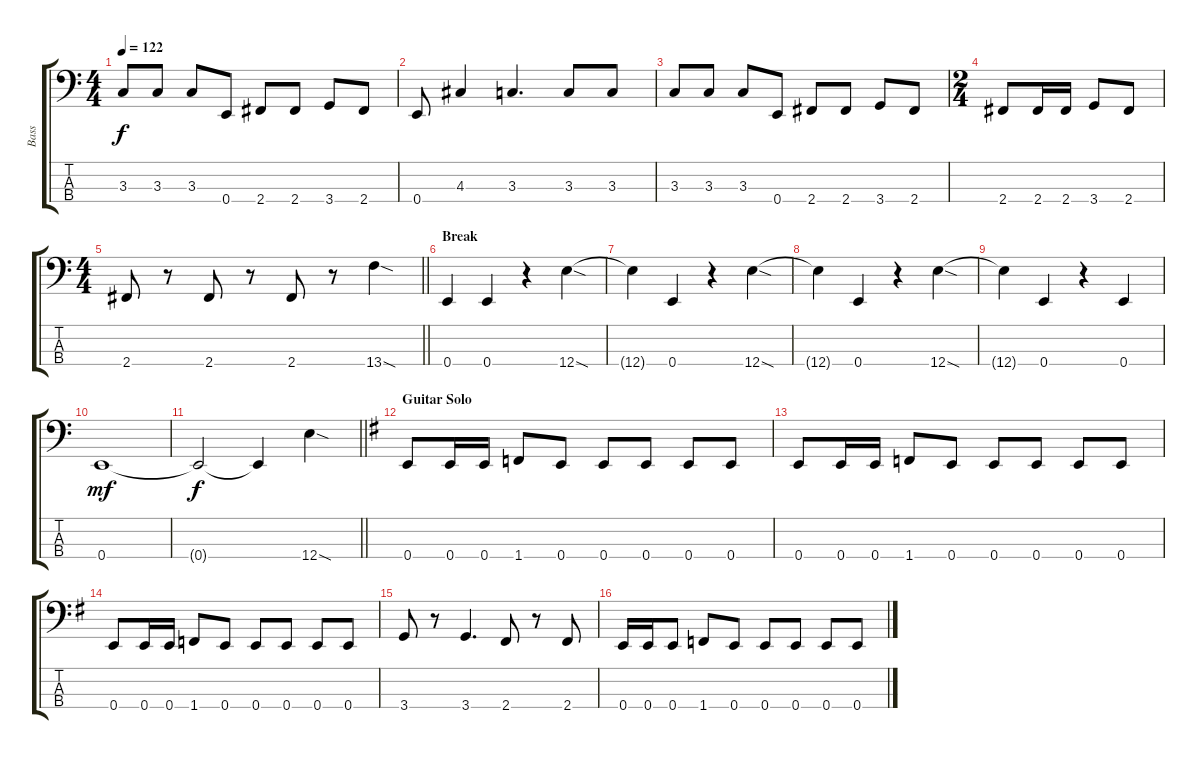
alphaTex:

\track ("Bass" "Bass") {instrument electricbasspick}
\staff {score tabs}
\tuning (G2 D2 A1 E1) {hide}
\ts (4 4)
\tempo 122
\clef f4
\ks c
3.3.8{dy f} 3.3.8 3.3.8 0.4.8 2.4.8 2.4.8 3.4.8 2.4.8 |
0.4.8 4.3.4 3.3.4{d} 3.3.8 3.3.8 |
3.3.8 3.3.8 3.3.8 0.4.8 2.4.8 2.4.8 3.4.8 2.4.8 |
\ts (2 4)
2.4.8 2.4.16 2.4.16 3.4.8 2.4.8 |
\ts (4 4)
\barLineRight lightlight
2.4.8 r.8 2.4.8 r.8 2.4.8 r.8 13.4{sod}.4 |
\section ("" "Break")
0.4.4 0.4.4 r.4 12.4{sod}.4 |
12.4{t}.4 0.4.4 r.4 12.4{sod}.4 |
12.4{t}.4 0.4.4 r.4 12.4{sod}.4 |
12.4{t}.4 0.4.4 r.4 0.4.4 |
0.4.1{dy mf} |
\barLineRight lightlight
0.4{t}.2{dy f} 0.4{t}.4 12.4{sod}.4 |
\section ("" "Guitar Solo")
\ks g
0.4.8 0.4.16 0.4.16 1.4.8 0.4.8 0.4.8 0.4.8 0.4.8 0.4.8 |
0.4.8 0.4.16 0.4.16 1.4.8 0.4.8 0.4.8 0.4.8 0.4.8 0.4.8 |
0.4.8 0.4.16 0.4.16 1.4.8 0.4.8 0.4.8 0.4.8 0.4.8 0.4.8 |
3.4.8 r.8 3.4.4{d} 2.4.8 r.8 2.4.8 |
0.4.16 0.4.16 0.4.8 1.4.8 0.4.8 0.4.8 0.4.8 0.4.8 0.4.8
